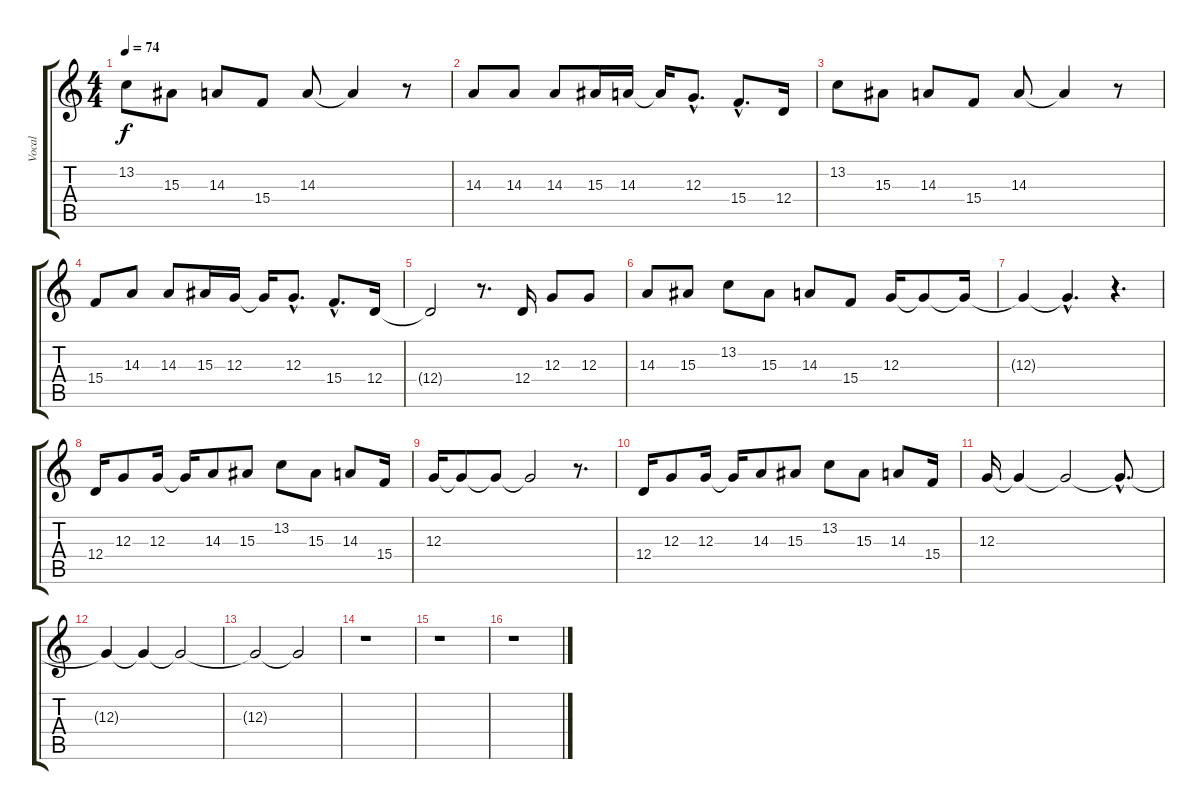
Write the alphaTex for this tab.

\track ("Vocal" "Vocal") {instrument sopranosax}
\staff {score tabs}
\tuning (E4 B3 G3 D3 A2 E2) {hide}
\ts (4 4)
\tempo 74
\clef g2
\ks c
13.2.8{dy f} 15.3.8 14.3.8 15.4.8 14.3.8 14.3{t}.4 r.8 |
14.3.8 14.3.8 14.3.8 15.3.16 14.3.16 14.3{t}.16 12.3{hac}.8{d} 15.4{hac}.8{d} 12.4.16 |
13.2.8 15.3.8 14.3.8 15.4.8 14.3.8 14.3{t}.4 r.8 |
15.4.8 14.3.8 14.3.8 15.3.16 12.3.16 12.3{t}.16 12.3{hac}.8{d} 15.4{hac}.8{d} 12.4.16 |
12.4{t}.2 r.8{d} 12.4.16 12.3.8 12.3.8 |
14.3.8 15.3.8 13.2.8 15.3.8 14.3.8 15.4.8 12.3.16 12.3{t}.8 12.3{t}.16 |
12.3{t}.4 12.3{hac t}.4{d} r.4{d} |
12.4.16 12.3.8 12.3.16 12.3{t}.16 14.3.8 15.3.8 13.2.8 15.3.8 14.3.8 15.4.16 |
12.3.16 12.3{t}.8 12.3{t}.8 12.3{t}.2 r.8{d} |
12.4.16 12.3.8 12.3.16 12.3{t}.16 14.3.8 15.3.8 13.2.8 15.3.8 14.3.8 15.4.16 |
12.3.16 12.3{t}.4 12.3{t}.2 12.3{hac t}.8{d} |
12.3{t}.4 12.3{t}.4 12.3{t}.2 |
12.3{t}.2 12.3{t}.2 |
r.1 |
r.1 |
r.1
